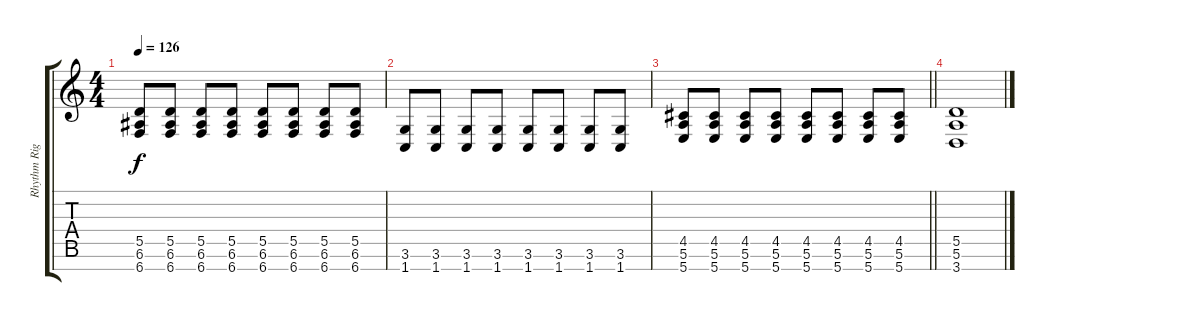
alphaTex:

\track ("Rhythm Right" "Rhythm Rig") {instrument distortionguitar}
\staff {score tabs}
\tuning (E4 B3 G3 D3 A2 E2 B1) {hide}
\ts (4 4)
\tempo 126
\clef g2
\ks c
(5.5 6.6 6.7).8{dy f} (5.5 6.6 6.7).8 (5.5 6.6 6.7).8 (5.5 6.6 6.7).8 (5.5 6.6 6.7).8 (5.5 6.6 6.7).8 (5.5 6.6 6.7).8 (5.5 6.6 6.7).8 |
(3.6 1.7).8 (3.6 1.7).8 (3.6 1.7).8 (3.6 1.7).8 (3.6 1.7).8 (3.6 1.7).8 (3.6 1.7).8 (3.6 1.7).8 |
\barLineRight lightlight
(4.5 5.6 5.7).8 (4.5 5.6 5.7).8 (4.5 5.6 5.7).8 (4.5 5.6 5.7).8 (4.5 5.6 5.7).8 (4.5 5.6 5.7).8 (4.5 5.6 5.7).8 (4.5 5.6 5.7).8 |
(5.5 5.6 3.7).1
